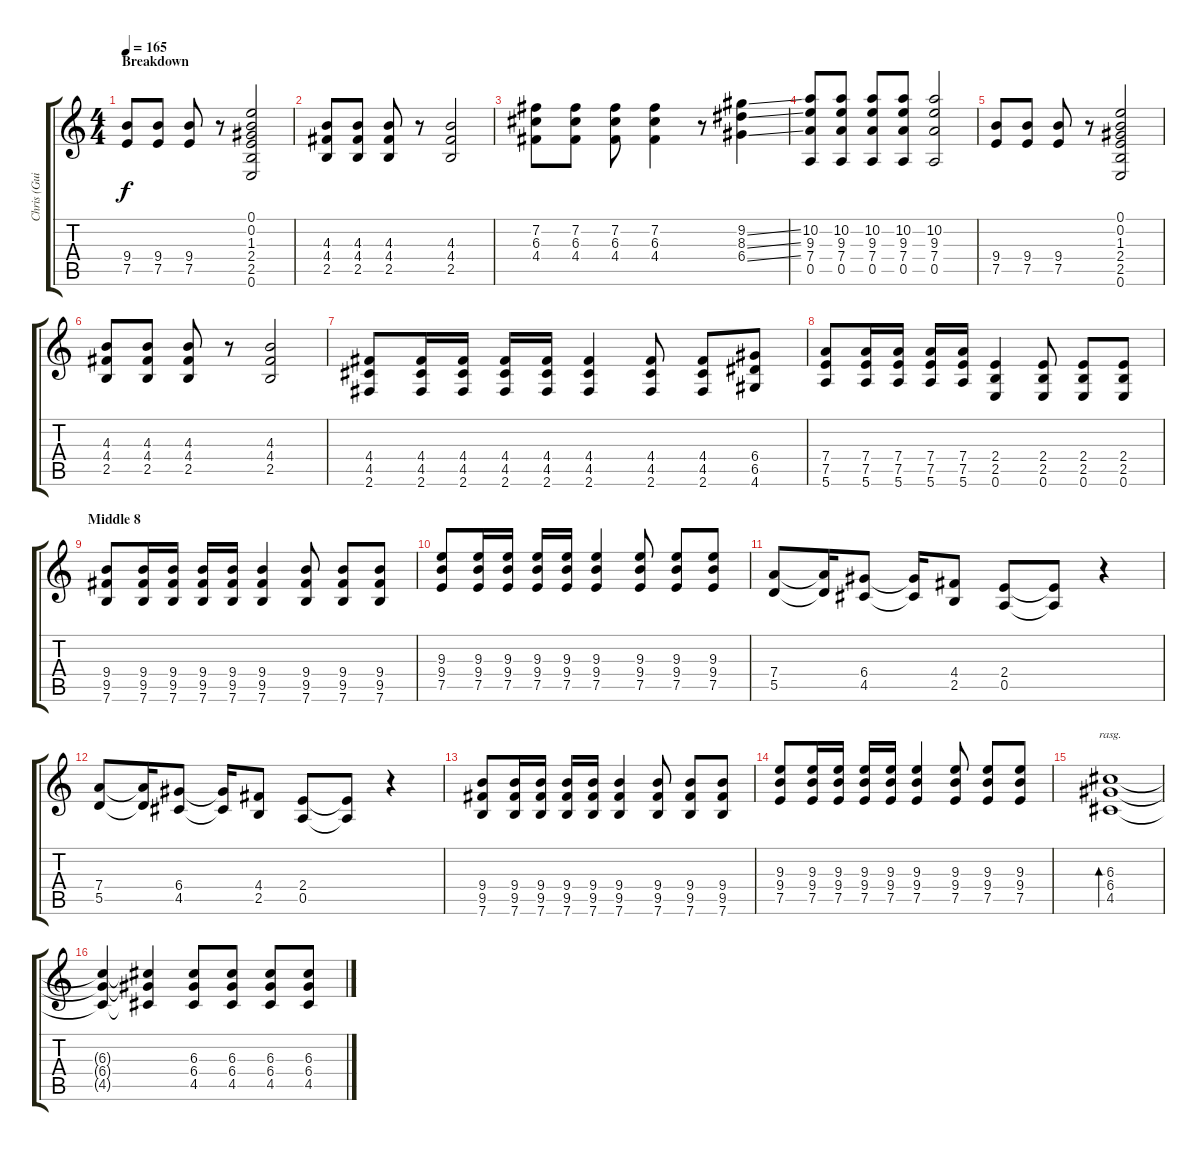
\track ("Chris (Guitar)" "Chris (Gui") {instrument distortionguitar}
\staff {score tabs}
\tuning (E4 B3 G3 D3 A2 E2) {hide}
\ts (4 4)
\section ("" "Breakdown")
\tempo 165
\clef g2
\ks c
(9.4 7.5).8{dy f} (9.4 7.5).8 (9.4 7.5).8 r.8 (0.1 0.2 1.3 2.4 2.5 0.6).2 |
(4.3 4.4 2.5).8 (4.3 4.4 2.5).8 (4.3 4.4 2.5).8 r.8 (4.3 4.4 2.5).2 |
(7.2 6.3 4.4).8 (7.2 6.3 4.4).8 (7.2 6.3 4.4).8 (7.2 6.3 4.4).4 r.8 (9.2{ss} 8.3{ss} 6.4{ss}).4 |
(10.2 9.3 7.4 0.5).8 (10.2 9.3 7.4 0.5).8 (10.2 9.3 7.4 0.5).8 (10.2 9.3 7.4 0.5).8 (10.2 9.3 7.4 0.5).2 |
(9.4 7.5).8 (9.4 7.5).8 (9.4 7.5).8 r.8 (0.1 0.2 1.3 2.4 2.5 0.6).2 |
(4.3 4.4 2.5).8 (4.3 4.4 2.5).8 (4.3 4.4 2.5).8 r.8 (4.3 4.4 2.5).2 |
(4.4 4.5 2.6).8 (4.4 4.5 2.6).16 (4.4 4.5 2.6).16 (4.4 4.5 2.6).16 (4.4 4.5 2.6).16 (4.4 4.5 2.6).4 (4.4 4.5 2.6).8 (4.4 4.5 2.6).8 (6.4 6.5 4.6).8 |
(7.4 7.5 5.6).8 (7.4 7.5 5.6).16 (7.4 7.5 5.6).16 (7.4 7.5 5.6).16 (7.4 7.5 5.6).16 (2.4 2.5 0.6).4 (2.4 2.5 0.6).8 (2.4 2.5 0.6).8 (2.4 2.5 0.6).8 |
\section ("" "Middle 8")
(9.4 9.5 7.6).8 (9.4 9.5 7.6).16 (9.4 9.5 7.6).16 (9.4 9.5 7.6).16 (9.4 9.5 7.6).16 (9.4 9.5 7.6).4 (9.4 9.5 7.6).8 (9.4 9.5 7.6).8 (9.4 9.5 7.6).8 |
(9.3 9.4 7.5).8 (9.3 9.4 7.5).16 (9.3 9.4 7.5).16 (9.3 9.4 7.5).16 (9.3 9.4 7.5).16 (9.3 9.4 7.5).4 (9.3 9.4 7.5).8 (9.3 9.4 7.5).8 (9.3 9.4 7.5).8 |
(7.4 5.5).8 (7.4{t} 5.5{t}).16 (6.4 4.5).8 (6.4{t} 4.5{t}).16 (4.4 2.5).8 (2.4 0.5).8 (2.4{t} 0.5{t}).8 r.4 |
(7.4 5.5).8 (7.4{t} 5.5{t}).16 (6.4 4.5).8 (6.4{t} 4.5{t}).16 (4.4 2.5).8 (2.4 0.5).8 (2.4{t} 0.5{t}).8 r.4 |
(9.4 9.5 7.6).8 (9.4 9.5 7.6).16 (9.4 9.5 7.6).16 (9.4 9.5 7.6).16 (9.4 9.5 7.6).16 (9.4 9.5 7.6).4 (9.4 9.5 7.6).8 (9.4 9.5 7.6).8 (9.4 9.5 7.6).8 |
(9.3 9.4 7.5).8 (9.3 9.4 7.5).16 (9.3 9.4 7.5).16 (9.3 9.4 7.5).16 (9.3 9.4 7.5).16 (9.3 9.4 7.5).4 (9.3 9.4 7.5).8 (9.3 9.4 7.5).8 (9.3 9.4 7.5).8 |
(6.3 6.4 4.5).1{bd 60 rasg ii} |
(6.3{t} 6.4{t} 4.5{t}).4 (6.3{t} 6.4{t} 4.5{t}).4 (6.3 6.4 4.5).8 (6.3 6.4 4.5).8 (6.3 6.4 4.5).8 (6.3 6.4 4.5).8
